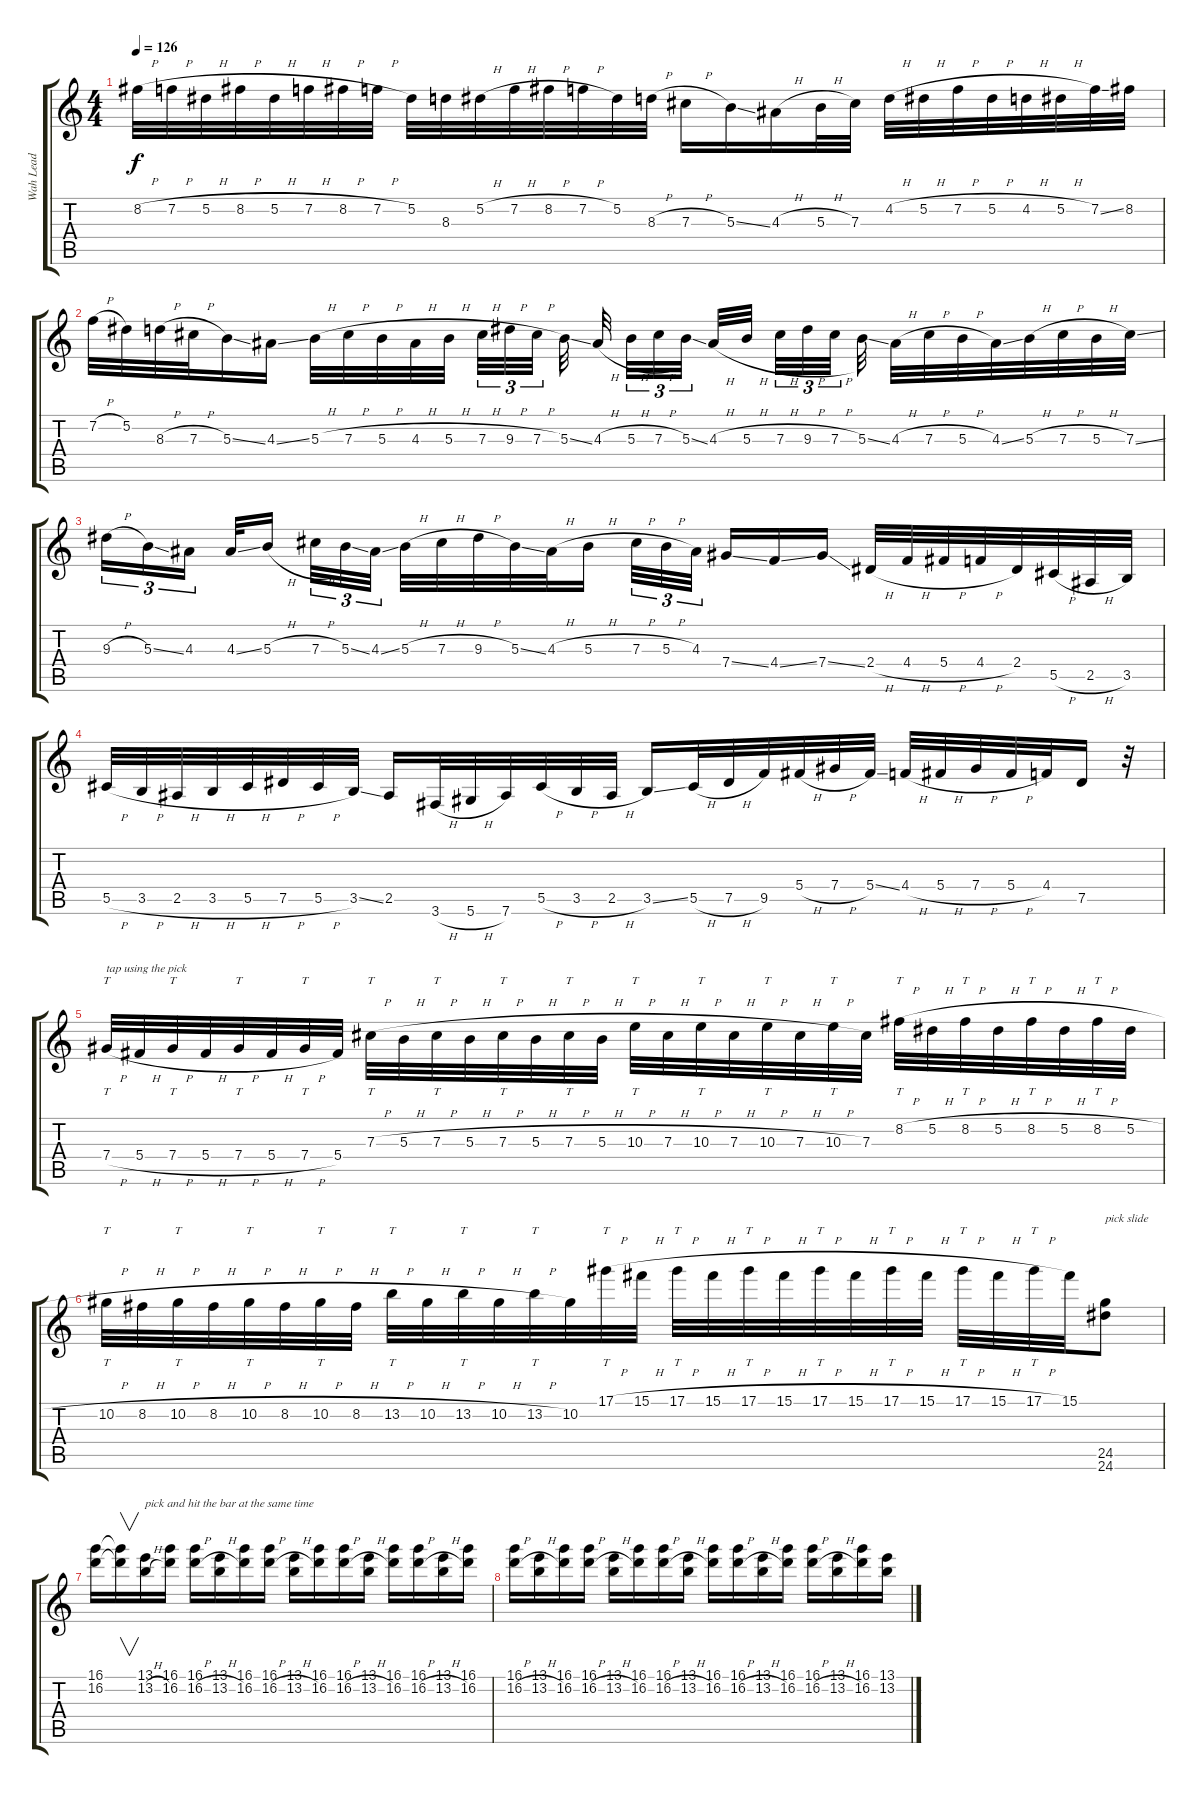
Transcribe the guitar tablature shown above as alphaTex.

\track ("Wah Lead" "Wah Lead") {instrument distortionguitar}
\staff {score tabs}
\tuning (Eb4 Bb3 Gb3 Db3 Ab2 Eb2) {hide}
\ts (4 4)
\tempo 126
\clef g2
\ks c
8.2{h}.32{dy f} 7.2{h}.32 5.2{h}.32 8.2{h}.32 5.2{h}.32 7.2{h}.32 8.2{h}.32 7.2{h}.32 5.2.32 8.3.32 5.2{h}.32 7.2{h}.32 8.2{h}.32 7.2{h}.32 5.2.32 8.3{h}.32 7.3{h}.16 5.3{ss}.16 4.3{h}.16 5.3{h}.32 7.3.32 4.2{h}.32 5.2{h}.32 7.2{h}.32 5.2{h}.32 4.2{h}.32 5.2{h}.32 7.2{ss}.32 8.2.32 |
7.2{h}.32 5.2.32 8.3{h}.32 7.3{h}.32 5.3{ss}.16 4.3{ss}.16 5.3{h}.32 7.3{h}.32 5.3{h}.32 4.3{h}.32 5.3{h}.32 7.3{h}.32{tu (3 2)} 9.3{h}.32{tu (3 2)} 7.3{h}.32{tu (3 2)} 5.3{ss}.32 4.3{h}.32 5.3{h}.32{tu (3 2)} 7.3{h}.32{tu (3 2)} 5.3{ss}.32{tu (3 2)} 4.3{h}.32 5.3{h}.32 7.3{h}.32{tu (3 2)} 9.3{h}.32{tu (3 2)} 7.3{h}.32{tu (3 2)} 5.3{ss}.32 4.3{h}.32 7.3{h}.32 5.3{h}.32 4.3{ss}.32 5.3{h}.32 7.3{h}.32 5.3{h}.32 7.3{ss}.32 |
9.3{h}.16{tu (3 2)} 5.3{ss}.16{tu (3 2)} 4.3.16{tu (3 2)} 4.3{ss}.32 5.3{h}.16 7.3{h}.32{tu (3 2)} 5.3{ss}.32{tu (3 2)} 4.3{ss}.32{tu (3 2)} 5.3{h}.32 7.3{h}.32 9.3{h}.32 5.3{ss}.32 4.3{h}.32 5.3{h}.16 7.3{h}.32{tu (3 2)} 5.3{h}.32{tu (3 2)} 4.3.32{tu (3 2)} 7.4{ss}.16 4.4{ss}.16 7.4{ss}.16 2.4{h}.32 4.4{h}.32 5.4{h}.32 4.4{h}.32 2.4.32 5.5{h}.32 2.5{h}.32 3.5.32 |
5.5{h}.32 3.5{h}.32 2.5{h}.32 3.5{h}.32 5.5{h}.32 7.5{h}.32 5.5{h}.32 3.5{ss}.32 2.5.16 3.6{h}.32 5.6{h}.32 7.6.32 5.5{h}.32 3.5{h}.32 2.5{h}.32 3.5{ss}.16 5.5{h}.32 7.5{h}.32 9.5.32 5.4{h}.32 7.4{h}.32 5.4{ss}.32 4.4{h}.32 5.4{h}.32 7.4{h}.32 5.4{h}.32 4.4.32 7.5.16 r.32 |
7.4{h}.32{tt txt "tap using the pick"} 5.4{h}.32 7.4{h}.32{tt} 5.4{h}.32 7.4{h}.32{tt} 5.4{h}.32 7.4{h}.32{tt} 5.4.32 7.3{h}.32{tt} 5.3{h}.32 7.3{h}.32{tt} 5.3{h}.32 7.3{h}.32{tt} 5.3{h}.32 7.3{h}.32{tt} 5.3{h}.32 10.3{h}.32{tt} 7.3{h}.32 10.3{h}.32{tt} 7.3{h}.32 10.3{h}.32{tt} 7.3{h}.32 10.3{h}.32{tt} 7.3.32 8.2{h}.32{tt} 5.2{h}.32 8.2{h}.32{tt} 5.2{h}.32 8.2{h}.32{tt} 5.2{h}.32 8.2{h}.32{tt} 5.2{h}.32 |
10.2{h}.32{tt} 8.2{h}.32 10.2{h}.32{tt} 8.2{h}.32 10.2{h}.32{tt} 8.2{h}.32 10.2{h}.32{tt} 8.2{h}.32 13.2{h}.32{tt} 10.2{h}.32 13.2{h}.32{tt} 10.2{h}.32 13.2{h}.32{tt} 10.2.32 17.1{h}.32{tt} 15.1{h}.32 17.1{h}.32{tt} 15.1{h}.32 17.1{h}.32{tt} 15.1{h}.32 17.1{h}.32{tt} 15.1{h}.32 17.1{h}.32{tt} 15.1{h}.32 17.1{h}.32{tt} 15.1{h}.32 17.1{h}.32{tt} 15.1.32 (24.5 24.6).8{txt "pick slide" instrument guitarfretnoise} |
(16.1 16.2).16{instrument distortionguitar} (16.1{t} 16.2{t}).16{v} (13.1 13.2{h}).16{txt "pick and hit the bar at the same time"} (16.1 16.2).16 (16.1 16.2{h}).16 (13.1 13.2{h}).16 (16.1 16.2).16 (16.1 16.2{h}).16 (13.1 13.2{h}).16 (16.1 16.2).16 (16.1 16.2{h}).16 (13.1 13.2{h}).16 (16.1 16.2).16 (16.1 16.2{h}).16 (13.1 13.2{h}).16 (16.1 16.2).16 |
(16.1 16.2{h}).16 (13.1 13.2{h}).16 (16.1 16.2).16 (16.1 16.2{h}).16 (13.1 13.2{h}).16 (16.1 16.2).16 (16.1 16.2{h}).16 (13.1 13.2{h}).16 (16.1 16.2).16 (16.1 16.2{h}).16 (13.1 13.2{h}).16 (16.1 16.2).16 (16.1 16.2{h}).16 (13.1 13.2{h}).16 (16.1 16.2).16 (13.1 13.2).16
